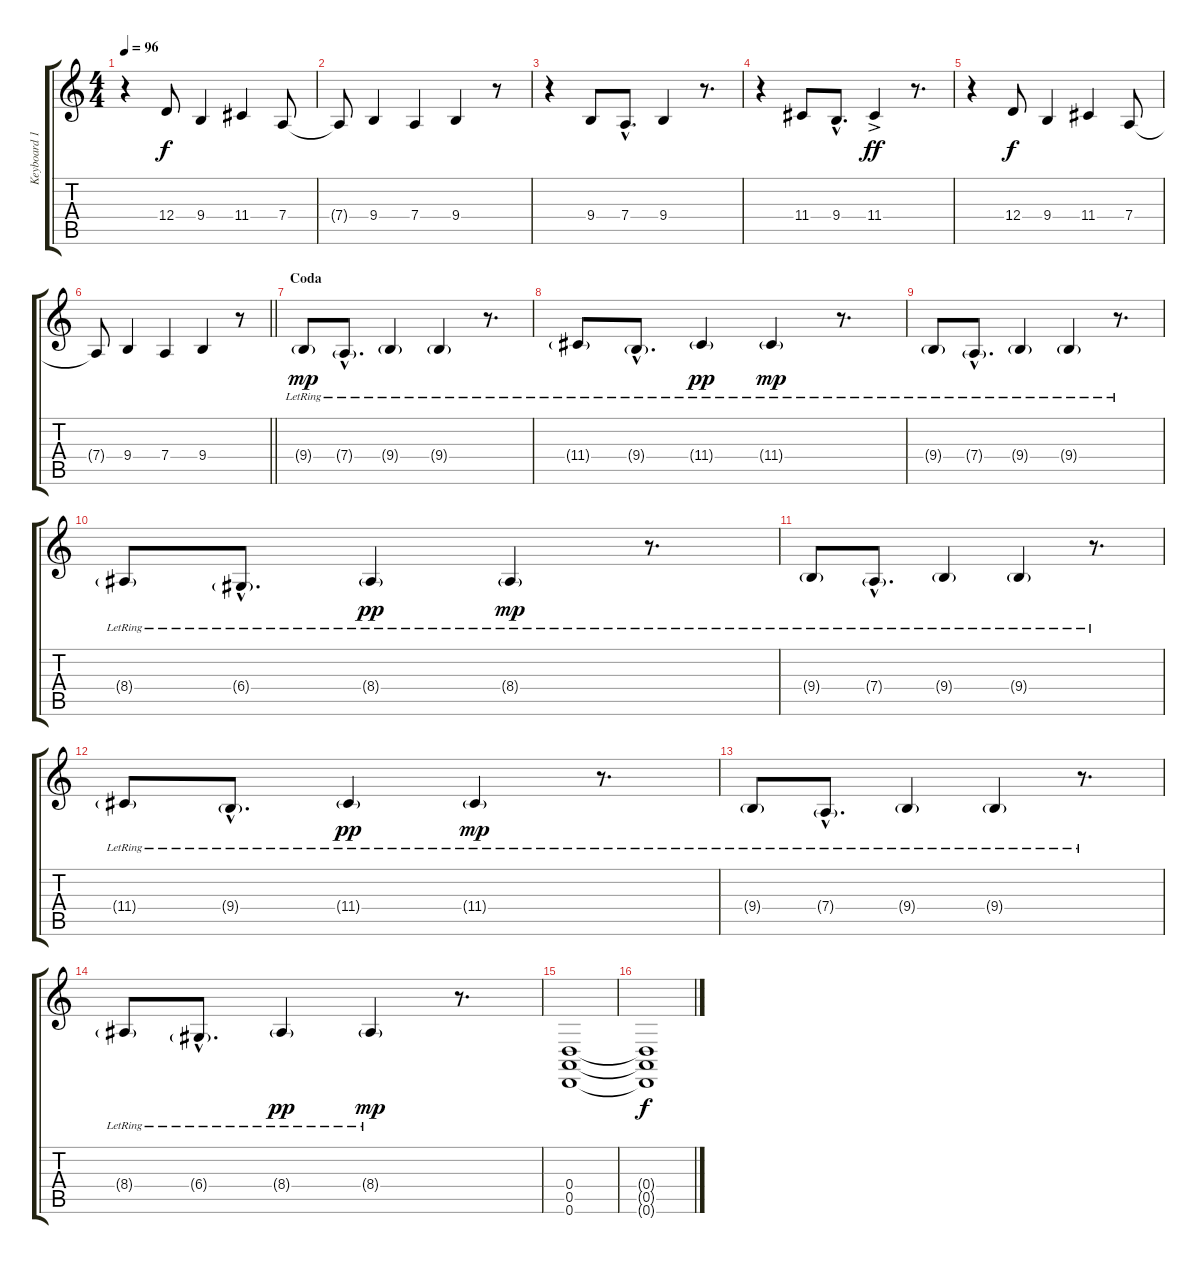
\track ("Keyboard 1 " "Keyboard 1") {instrument pad4choir}
\staff {score tabs}
\tuning (E4 B3 G3 D3 A2 D2) {hide}
\ts (4 4)
\tempo 96
\clef g2
\ks c
r.4{dy ff} 12.4.8{dy f} 9.4.4 11.4.4 7.4.8 |
7.4{t}.8 9.4.4 7.4.4 9.4.4 r.8 |
r.4 9.4.8{volume 11 instrument pad1newage} 7.4{hac}.8{d} 9.4.4 r.8{d} |
r.4 11.4.8 9.4{hac}.8{d} 11.4{ac}.4{dy ff} r.8{d} |
r.4 12.4.8{dy f} 9.4.4 11.4.4 7.4.8 |
\barLineRight lightlight
7.4{t}.8 9.4.4 7.4.4 9.4.4 r.8 |
\section ("" "Coda")
9.4{g lr}.8{dy mp volume 16 instrument pad1newage} 7.4{g hac lr}.8{d} 9.4{g lr}.4 9.4{g lr}.4 r.8{d} |
11.4{g lr}.8 9.4{g hac lr}.8{d} 11.4{g lr}.4{dy pp} 11.4{g lr}.4{dy mp} r.8{d} |
9.4{g lr}.8 7.4{g hac lr}.8{d} 9.4{g lr}.4 9.4{g lr}.4 r.8{d} |
8.4{g lr}.8 6.4{g hac lr}.8{d} 8.4{g lr}.4{dy pp} 8.4{g lr}.4{dy mp} r.8{d} |
9.4{g lr}.8 7.4{g hac lr}.8{d} 9.4{g lr}.4 9.4{g lr}.4 r.8{d} |
11.4{g lr}.8 9.4{g hac lr}.8{d} 11.4{g lr}.4{dy pp} 11.4{g lr}.4{dy mp} r.8{d} |
9.4{g lr}.8 7.4{g hac lr}.8{d} 9.4{g lr}.4 9.4{g lr}.4 r.8{d} |
8.4{g lr}.8 6.4{g hac lr}.8{d} 8.4{g lr}.4{dy pp} 8.4{g lr}.4{dy mp} r.8{d} |
(0.4 0.5 0.6).1{volume 13 instrument acousticgrandpiano} |
(0.4{t} 0.5{t} 0.6{t}).1{dy f}
